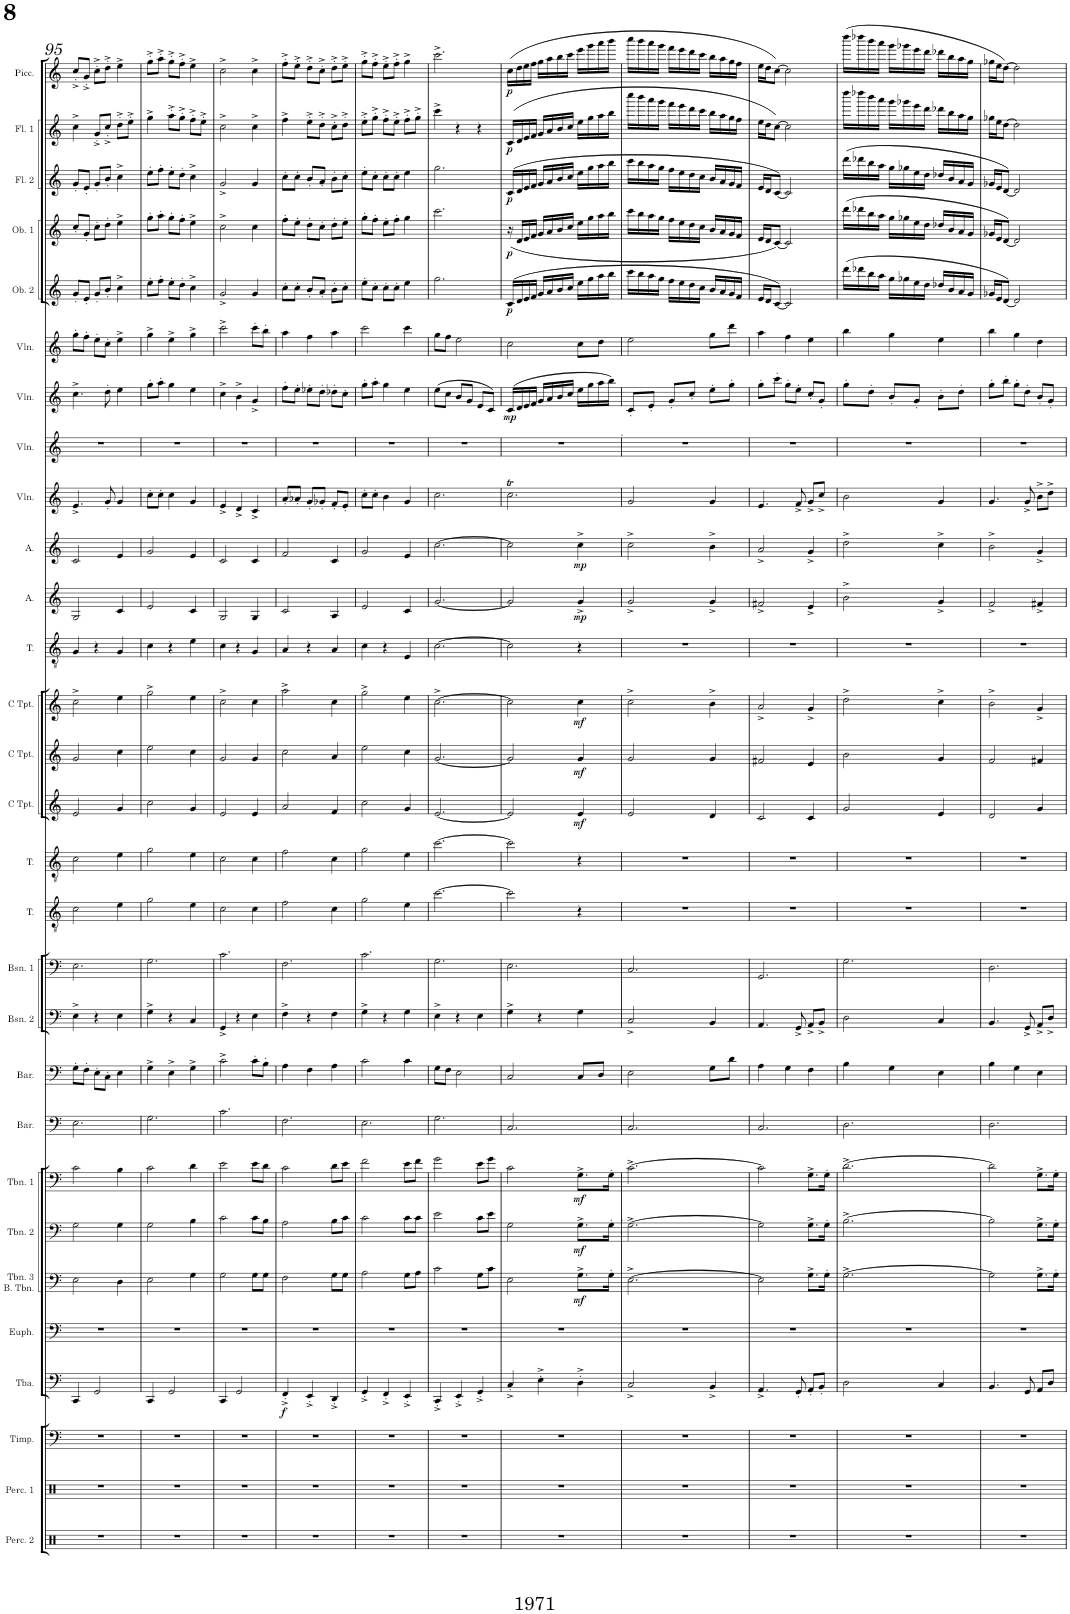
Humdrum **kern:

**kern	**kern	**kern	**kern	**dynam	**kern	**kern	**dynam	**kern	**dynam	**kern	**dynam	**kern	**kern	**kern	**kern	**kern	**kern	**kern	**dynam	**kern	**dynam	**kern	**dynam	**kern	**kern	**dynam	**kern	**dynam	**kern	**kern	**kern	**dynam	**kern	**kern	**dynam	**kern	**dynam	**kern	**dynam	**kern	**dynam	**kern	**dynam
*part29	*part28	*part27	*part26	*part26	*part25	*part24	*part24	*part23	*part23	*part22	*part22	*part21	*part20	*part19	*part18	*part17	*part16	*part15	*part15	*part14	*part14	*part13	*part13	*part12	*part11	*part11	*part10	*part10	*part9	*part8	*part7	*part7	*part6	*part5	*part5	*part4	*part4	*part3	*part3	*part2	*part2	*part1	*part1
*staff29	*staff28	*staff27	*staff26	*staff26	*staff25	*staff24	*staff24	*staff23	*staff23	*staff22	*staff22	*staff21	*staff20	*staff19	*staff18	*staff17	*staff16	*staff15	*staff15	*staff14	*staff14	*staff13	*staff13	*staff12	*staff11	*staff11	*staff10	*staff10	*staff9	*staff8	*staff7	*staff7	*staff6	*staff5	*staff5	*staff4	*staff4	*staff3	*staff3	*staff2	*staff2	*staff1	*staff1
*I"Percussion 2	*I"Percussion 1	*I"Timpani	*I"Tuba	*	*I"Euphonium	*I"Trombone 3 &amp; Bass Trombone	*	*I"Trombone 2	*	*I"Trombone 1	*	*I"Baritone	*I"Baritone	*I"Bassoon 2	*I"Bassoon 1	*I"Tenor	*I"Tenor	*I"C Trumpet	*	*I"C Trumpet	*	*I"C Trumpet	*	*I"Tenor	*I"Alto	*	*I"Alto	*	*I"Violin	*I"Violin	*I"Violin	*	*I"Violin	*I"Oboe 2	*	*I"Oboe 1	*	*I"Flute 2	*	*I"Flute 1	*	*I"Piccolo	*
*I'Perc. 2	*I'Perc. 1	*I'Timp.	*I'Tba.	*	*I'Euph.	*I'Tbn. 3 B. Tbn.	*	*I'Tbn. 2	*	*I'Tbn. 1	*	*I'Bar.	*I'Bar.	*I'Bsn. 2	*I'Bsn. 1	*I'T.	*I'T.	*I'C Tpt.	*	*I'C Tpt.	*	*I'C Tpt.	*	*I'T.	*I'A.	*	*I'A.	*	*I'Vln.	*I'Vln.	*I'Vln.	*	*I'Vln.	*I'Ob. 2	*	*I'Ob. 1	*	*I'Fl. 2	*	*I'Fl. 1	*	*I'Picc.	*
!!LO:PB:g=z
*clefX	*clefX	*clefF4	*clefF4	*	*clefF4	*clefF4	*	*clefF4	*	*clefF4	*	*clefF4	*clefF4	*clefF4	*clefF4	*clefGv2	*clefGv2	*clefG2	*	*clefG2	*	*clefG2	*	*clefGv2	*clefG2	*	*clefG2	*	*clefG2	*clefG2	*clefG2	*	*clefG2	*clefG2	*	*clefG2	*	*clefG2	*	*clefG2	*	*clefG2	*
*	*	*	*	*	*	*	*	*	*	*	*	*	*	*	*	*	*	*	*	*	*	*	*	*	*	*	*	*	*	*	*	*	*	*	*	*	*	*	*	*	*	*Trd-7c-12	*
*k[]	*k[]	*k[]	*k[]	*	*k[]	*k[]	*	*k[]	*	*k[]	*	*k[]	*k[]	*k[]	*k[]	*k[]	*k[]	*k[]	*	*k[]	*	*k[]	*	*k[]	*k[]	*	*k[]	*	*k[]	*k[]	*k[]	*	*k[]	*k[]	*	*k[]	*	*k[]	*	*k[]	*	*k[]	*
*M3/4	*M3/4	*M3/4	*M3/4	*	*M3/4	*M3/4	*	*M3/4	*	*M3/4	*	*M3/4	*M3/4	*M3/4	*M3/4	*M3/4	*M3/4	*M3/4	*	*M3/4	*	*M3/4	*	*M3/4	*M3/4	*	*M3/4	*	*M3/4	*M3/4	*M3/4	*	*M3/4	*M3/4	*	*M3/4	*	*M3/4	*	*M3/4	*	*M3/4	*
=95	=95	=95	=95	=95	=95	=95	=95	=95	=95	=95	=95	=95	=95	=95	=95	=95	=95	=95	=95	=95	=95	=95	=95	=95	=95	=95	=95	=95	=95	=95	=95	=95	=95	=95	=95	=95	=95	=95	=95	=95	=95	=95	=95
2.r	2.r	2.r	4CC/	.	2.r	2E\	.	2G\	.	2c\	.	2.E\	8G'\L	4E^\	2.E\	2c\	2c\	2e/	.	2g/	.	2cc^\	.	4G/	2G/	.	2c/	.	4.e^/	2.r	4.cc^\	.	8gg'\L	8g'/L	.	8cc'/L	.	8g'/L	.	4cc^\	.	8cc'^/L	.
.	.	.	.	.	.	.	.	.	.	.	.	.	8F'\J	.	.	.	.	.	.	.	.	.	.	.	.	.	.	.	.	.	.	.	8ff'\J	8e'/J	.	8g'/J	.	8e'/J	.	.	.	8g'^/J	.
.	.	.	2GG/	.	.	.	.	.	.	.	.	.	8E'\L	4r	.	.	.	.	.	.	.	.	.	4r	.	.	.	.	.	.	.	.	8ee'\L	8g'/L	.	8cc'\L	.	8g'/L	.	8g'^/L	.	8cc'^\L	.
.	.	.	.	.	.	.	.	.	.	.	.	.	8C'\J	.	.	.	.	.	.	.	.	.	.	.	.	.	.	.	8g'/	.	8dd'\	.	8cc'\J	8b'/J	.	8dd'\J	.	8b'/J	.	8cc'^/J	.	8dd'^\J	.
.	.	.	.	.	.	4D\	.	4G\	.	4B\	.	.	4E\	4E\	.	4e\	4e\	4g/	.	4cc\	.	4ee\	.	4G/	4c/	.	4e/	.	4g/	.	4ee\	.	4ee^\	4cc^\	.	4ee^\	.	4cc^\	.	8dd'^\L	.	4ee^\	.
.	.	.	.	.	.	.	.	.	.	.	.	.	.	.	.	.	.	.	.	.	.	.	.	.	.	.	.	.	.	.	.	.	.	.	.	.	.	.	.	8ee'^\J	.	.	.
=96	=96	=96	=96	=96	=96	=96	=96	=96	=96	=96	=96	=96	=96	=96	=96	=96	=96	=96	=96	=96	=96	=96	=96	=96	=96	=96	=96	=96	=96	=96	=96	=96	=96	=96	=96	=96	=96	=96	=96	=96	=96	=96	=96
2.r	2.r	2.r	4CC/	.	2.r	2E\	.	2G\	.	2c\	.	2.G\	4G^\	4G^\	2.G\	2g\	2g\	2cc\	.	2ee\	.	2gg^\	.	4c\	2e/	.	2g/	.	8cc'\L	2.r	8gg'\L	.	4gg^\	8ee'\L	.	8gg'\L	.	8ee'\L	.	4gg^\	.	8gg'^\L	.
.	.	.	.	.	.	.	.	.	.	.	.	.	.	.	.	.	.	.	.	.	.	.	.	.	.	.	.	.	8cc'\J	.	8aa'\J	.	.	8ff'\J	.	8aa'\J	.	8ff'\J	.	.	.	8aa'^\J	.
.	.	.	2GG/	.	.	.	.	.	.	.	.	.	4E^\	4r	.	.	.	.	.	.	.	.	.	4r	.	.	.	.	4cc\	.	4gg\	.	4ee^\	8ee'\L	.	8gg'\L	.	8ee'\L	.	8aa'^\L	.	8gg'^\L	.
.	.	.	.	.	.	.	.	.	.	.	.	.	.	.	.	.	.	.	.	.	.	.	.	.	.	.	.	.	.	.	.	.	.	8dd'\J	.	8ff'\J	.	8dd'\J	.	8gg'^\J	.	8ff'^\J	.
.	.	.	.	.	.	4G\	.	4B\	.	4d\	.	.	4G^\	4C/	.	4e\	4e\	4g/	.	4cc\	.	4ee\	.	4e\	4c/	.	4e/	.	4g/	.	4ee\	.	4gg^\	4cc^\	.	4ee^\	.	4cc^\	.	8ff'^\L	.	4ee^\	.
.	.	.	.	.	.	.	.	.	.	.	.	.	.	.	.	.	.	.	.	.	.	.	.	.	.	.	.	.	.	.	.	.	.	.	.	.	.	.	.	8ee'^\J	.	.	.
=97	=97	=97	=97	=97	=97	=97	=97	=97	=97	=97	=97	=97	=97	=97	=97	=97	=97	=97	=97	=97	=97	=97	=97	=97	=97	=97	=97	=97	=97	=97	=97	=97	=97	=97	=97	=97	=97	=97	=97	=97	=97	=97	=97
2.r	2.r	2.r	4CC/	.	2.r	2G\	.	2c\	.	2e\	.	2.c\	2c^\	4GG^/	2.c\	2c\	2c\	2e/	.	2g/	.	2cc^\	.	4c\	2G/	.	2c/	.	4e^/	2.r	4cc^\	.	2ccc^\	2g^/	.	2cc^\	.	2g^/	.	2cc^\	.	2cc^\	.
.	.	.	2GG/	.	.	.	.	.	.	.	.	.	.	4r	.	.	.	.	.	.	.	.	.	4r	.	.	.	.	4d^/	.	4b^\	.	.	.	.	.	.	.	.	.	.	.	.
.	.	.	.	.	.	8G\L	.	8c\L	.	8e\L	.	.	8c'\L	4E\	.	4c\	4c\	4e/	.	4g/	.	4cc\	.	4G/	4G/	.	4c/	.	4c^/	.	4g^/	.	8ccc'\L	4g/	.	4cc\	.	4g/	.	4cc^\	.	4cc^\	.
.	.	.	.	.	.	8G\J	.	8B\J	.	8d\J	.	.	8B'\J	.	.	.	.	.	.	.	.	.	.	.	.	.	.	.	.	.	.	.	8bb'\J	.	.	.	.	.	.	.	.	.	.
=98	=98	=98	=98	=98	=98	=98	=98	=98	=98	=98	=98	=98	=98	=98	=98	=98	=98	=98	=98	=98	=98	=98	=98	=98	=98	=98	=98	=98	=98	=98	=98	=98	=98	=98	=98	=98	=98	=98	=98	=98	=98	=98	=98
!	!	!	!	!LO:DY:b	!	!	!	!	!	!	!	!	!	!	!	!	!	!	!	!	!	!	!	!	!	!	!	!	!	!	!	!	!	!	!	!	!	!	!	!	!	!	!
2.r	2.r	2.r	4FF'^/	f	2.r	2F\	.	2A\	.	2c\	.	2.F\	4A\	4F^\	2.F\	2f\	2f\	2a/	.	2cc\	.	2aa^\	.	4A/	2c/	.	2f/	.	8a'/L	2.r	8ff'\L	.	4aa\	8cc'\L	.	8ff'\L	.	8cc'\L	.	4ff^\	.	8ff'^\L	.
.	.	.	.	.	.	.	.	.	.	.	.	.	.	.	.	.	.	.	.	.	.	.	.	.	.	.	.	.	8a-X'/J	.	8ee'\J	.	.	8cc'\J	.	8ee'\J	.	8cc'\J	.	.	.	8ee'^\J	.
.	.	.	4EE'^/	.	.	.	.	.	.	.	.	.	4F\	4r	.	.	.	.	.	.	.	.	.	4r	.	.	.	.	8g'/L	.	8ee-X'\L	.	4ff\	8b'/L	.	8dd'\L	.	8b'/L	.	8ee'^\L	.	8dd'^\L	.
.	.	.	.	.	.	.	.	.	.	.	.	.	.	.	.	.	.	.	.	.	.	.	.	.	.	.	.	.	8g-X'/J	.	8dd'\J	.	.	8a'/J	.	8cc'\J	.	8a'/J	.	8dd'^\J	.	8cc'^\J	.
.	.	.	4DD'^/	.	.	8G\L	.	8B\L	.	8d\L	.	.	4A\	4F\	.	4c\	4c\	4f/	.	4a/	.	4cc\	.	4A/	4A/	.	4c/	.	8f'/L	.	8dd-X'\L	.	4aa\	8b'\L	.	8dd'\L	.	8b'\L	.	8cc'^\L	.	8dd'^\L	.
.	.	.	.	.	.	8G\J	.	8c\J	.	8e\J	.	.	.	.	.	.	.	.	.	.	.	.	.	.	.	.	.	.	8e'/J	.	8cc'\J	.	.	8cc'\J	.	8ee'\J	.	8cc'\J	.	8dd'^\J	.	8ee'^\J	.
=99	=99	=99	=99	=99	=99	=99	=99	=99	=99	=99	=99	=99	=99	=99	=99	=99	=99	=99	=99	=99	=99	=99	=99	=99	=99	=99	=99	=99	=99	=99	=99	=99	=99	=99	=99	=99	=99	=99	=99	=99	=99	=99	=99
2.r	2.r	2.r	4GG'^/	.	2.r	2A\	.	2c\	.	2f\	.	2.E\	2c\	4G^\	2.c\	2g\	2g\	2cc\	.	2ee\	.	2gg^\	.	4c\	2e/	.	2g/	.	8cc'\L	2.r	8gg'\L	.	2ccc\	8ee'\L	.	8gg'\L	.	8ee'\L	.	8ee'^\L	.	8gg'^\L	.
.	.	.	.	.	.	.	.	.	.	.	.	.	.	.	.	.	.	.	.	.	.	.	.	.	.	.	.	.	8cc'\J	.	8aa'\J	.	.	8cc'\J	.	8ff'\J	.	8cc'\J	.	8gg'^\J	.	8ff'^\J	.
.	.	.	4FF'^/	.	.	.	.	.	.	.	.	.	.	4r	.	.	.	.	.	.	.	.	.	4r	.	.	.	.	4b\	.	4gg\	.	.	8cc'\L	.	8ee'\L	.	8cc'\L	.	8ff'^\L	.	8ee'^\L	.
.	.	.	.	.	.	.	.	.	.	.	.	.	.	.	.	.	.	.	.	.	.	.	.	.	.	.	.	.	.	.	.	.	.	8cc'\J	.	8ff'\J	.	8cc'\J	.	8ee'^\J	.	8ff'^\J	.
.	.	.	4EE'^/	.	.	8G\L	.	8c\L	.	8e\L	.	.	4c\	4G\	.	4e\	4e\	4g/	.	4cc\	.	4ee\	.	4E/	4c/	.	4e/	.	4g/	.	4ee\	.	4ccc\	4ee\	.	4gg\	.	4ee\	.	8ff'^\L	.	4gg^\	.
.	.	.	.	.	.	8A\J	.	8c\J	.	8f\J	.	.	.	.	.	.	.	.	.	.	.	.	.	.	.	.	.	.	.	.	.	.	.	.	.	.	.	.	.	8gg'^\J	.	.	.
=100	=100	=100	=100	=100	=100	=100	=100	=100	=100	=100	=100	=100	=100	=100	=100	=100	=100	=100	=100	=100	=100	=100	=100	=100	=100	=100	=100	=100	=100	=100	=100	=100	=100	=100	=100	=100	=100	=100	=100	=100	=100	=100	=100
2.r	2.r	2.r	4CC'^/	.	2.r	2c\	.	2e\	.	2g\	.	2.G\	8G\L	4E^\	2.G\	[2.cc\	[2.cc\	[2.e/	.	[2.g/	.	[2.cc^\	.	[2.c\	[2.g/	.	[2.cc\	.	2.cc\	2.r	(8ee\L	.	8gg\L	2.gg\	.	2.ccc\	.	2.gg\	.	4ccc^\	.	2.ccc^\	.
.	.	.	.	.	.	.	.	.	.	.	.	.	8F\J	.	.	.	.	.	.	.	.	.	.	.	.	.	.	.	.	.	8cc\J	.	8ff\J	.	.	.	.	.	.	.	.	.	.
.	.	.	4EE'^/	.	.	.	.	.	.	.	.	.	2E\	4r	.	.	.	.	.	.	.	.	.	.	.	.	.	.	.	.	8b/L	.	2ee\	.	.	.	.	.	.	4r	.	.	.
.	.	.	.	.	.	.	.	.	.	.	.	.	.	.	.	.	.	.	.	.	.	.	.	.	.	.	.	.	.	.	8g/J	.	.	.	.	.	.	.	.	.	.	.	.
.	.	.	4GG'^/	.	.	8G\L	.	8c\L	.	8e\L	.	.	.	4E\	.	.	.	.	.	.	.	.	.	.	.	.	.	.	.	.	8e/L	.	.	.	.	.	.	.	.	4r	.	.	.
.	.	.	.	.	.	8c\J	.	8e\J	.	8g\J	.	.	.	.	.	.	.	.	.	.	.	.	.	.	.	.	.	.	.	.	8c/J)	.	.	.	.	.	.	.	.	.	.	.	.
=101	=101	=101	=101	=101	=101	=101	=101	=101	=101	=101	=101	=101	=101	=101	=101	=101	=101	=101	=101	=101	=101	=101	=101	=101	=101	=101	=101	=101	=101	=101	=101	=101	=101	=101	=101	=101	=101	=101	=101	=101	=101	=101	=101
!	!	!	!	!	!	!	!	!	!	!	!	!	!	!	!	!	!	!	!	!	!	!	!	!	!	!	!	!	!	!	!	!LO:DY:b	!	!	!LO:DY:b	!	!LO:DY:b	!	!LO:DY:b	!	!LO:DY:b	!	!LO:DY:b
2.r	2.r	2.r	4C'^/	.	2.r	2E\	.	2G\	.	2c\	.	2.C/	2C/	4G^\	2.E\	2cc\]	2cc\]	2e/]	.	2g/]	.	2cc\]	.	2c\]	2g/]	.	2cc\]	.	2.ccT\	2.r	(16c/LL	mp	2cc\	(16c/LL	p	(16r	p	(16c/LL	p	(16c/LL	p	(16cc\LL	p
.	.	.	.	.	.	.	.	.	.	.	.	.	.	.	.	.	.	.	.	.	.	.	.	.	.	.	.	.	.	.	16d/	.	.	16d/	.	16d/LL	.	16d/	.	16d/	.	16dd\	.
.	.	.	.	.	.	.	.	.	.	.	.	.	.	.	.	.	.	.	.	.	.	.	.	.	.	.	.	.	.	.	16e/	.	.	16e/	.	16e/	.	16e/	.	16e/	.	16ee\	.
.	.	.	.	.	.	.	.	.	.	.	.	.	.	.	.	.	.	.	.	.	.	.	.	.	.	.	.	.	.	.	16f/JJ	.	.	16f/JJ	.	16f/JJ	.	16f/JJ	.	16f/JJ	.	16ff\JJ	.
.	.	.	4E'^\	.	.	.	.	.	.	.	.	.	.	4r	.	.	.	.	.	.	.	.	.	.	.	.	.	.	.	.	16g/LL	.	.	16g/LL	.	16g/LL	.	16g/LL	.	16g/LL	.	16gg\LL	.
.	.	.	.	.	.	.	.	.	.	.	.	.	.	.	.	.	.	.	.	.	.	.	.	.	.	.	.	.	.	.	16a/	.	.	16a/	.	16a/	.	16a/	.	16a/	.	16aa\	.
.	.	.	.	.	.	.	.	.	.	.	.	.	.	.	.	.	.	.	.	.	.	.	.	.	.	.	.	.	.	.	16b/	.	.	16b/	.	16b/	.	16b/	.	16b/	.	16bb\	.
.	.	.	.	.	.	.	.	.	.	.	.	.	.	.	.	.	.	.	.	.	.	.	.	.	.	.	.	.	.	.	16cc/JJ	.	.	16cc/JJ	.	16cc/JJ	.	16cc/JJ	.	16cc/JJ	.	16ccc\JJ	.
!	!	!	!	!	!	!	!LO:DY:b	!	!LO:DY:b	!	!LO:DY:b	!	!	!	!	!	!	!	!LO:DY:b	!	!LO:DY:b	!	!LO:DY:b	!	!	!LO:DY:b	!	!LO:DY:b	!	!	!	!	!	!	!	!	!	!	!	!	!	!	!
.	.	.	4D'^\	.	.	8.G^\L	mf	8.G^\L	mf	8.G^\L	mf	.	8C/L	4G\	.	4r	4r	4e/	mf	4g/	mf	4cc\	mf	4r	4g^/	mp	4cc^\	mp	.	.	16ee\LL	.	8cc\L	16ee\LL	.	16ee\LL	.	16ee\LL	.	16ee\LL	.	16eee\LL	.
.	.	.	.	.	.	.	.	.	.	.	.	.	.	.	.	.	.	.	.	.	.	.	.	.	.	.	.	.	.	.	16gg\	.	.	16gg\	.	16gg\	.	16gg\	.	16gg\	.	16ggg\	.
.	.	.	.	.	.	.	.	.	.	.	.	.	8D/J	.	.	.	.	.	.	.	.	.	.	.	.	.	.	.	.	.	16aa\	.	8dd\J	16aa\	.	16aa\	.	16aa\	.	16aa\	.	16aaa\	.
.	.	.	.	.	.	16G'\Jk	.	16G'\Jk	.	16G'\Jk	.	.	.	.	.	.	.	.	.	.	.	.	.	.	.	.	.	.	.	.	16bb\JJ)	.	.	16bb\JJ	.	16bb\JJ	.	16bb\JJ	.	16bb\JJ	.	16bbb\JJ	.
=102	=102	=102	=102	=102	=102	=102	=102	=102	=102	=102	=102	=102	=102	=102	=102	=102	=102	=102	=102	=102	=102	=102	=102	=102	=102	=102	=102	=102	=102	=102	=102	=102	=102	=102	=102	=102	=102	=102	=102	=102	=102	=102	=102
2.r	2.r	2.r	2C^/	.	2.r	[2.E^\	.	[2.G^\	.	[2.c^\	.	2.C/	2E\	2C^/	2.C/	2.r	2.r	2e/	.	2g/	.	2cc^\	.	2.r	2g^/	.	2cc^\	.	2g/	2.r	8c'/L	.	2ee\	16ccc\LL	.	16ccc\LL	.	16ccc\LL	.	16cccc\LL	.	16cccc\LL	.
.	.	.	.	.	.	.	.	.	.	.	.	.	.	.	.	.	.	.	.	.	.	.	.	.	.	.	.	.	.	.	.	.	.	16bb\	.	16bb\	.	16bb\	.	16bbb\	.	16bbb\	.
.	.	.	.	.	.	.	.	.	.	.	.	.	.	.	.	.	.	.	.	.	.	.	.	.	.	.	.	.	.	.	8e'/J	.	.	16aa\	.	16aa\	.	16aa\	.	16aaa\	.	16aaa\	.
.	.	.	.	.	.	.	.	.	.	.	.	.	.	.	.	.	.	.	.	.	.	.	.	.	.	.	.	.	.	.	.	.	.	16gg\JJ	.	16gg\JJ	.	16gg\JJ	.	16ggg\JJ	.	16ggg\JJ	.
.	.	.	.	.	.	.	.	.	.	.	.	.	.	.	.	.	.	.	.	.	.	.	.	.	.	.	.	.	.	.	8g'/L	.	.	16ff\LL	.	16ff\LL	.	16ff\LL	.	16fff\LL	.	16fff\LL	.
.	.	.	.	.	.	.	.	.	.	.	.	.	.	.	.	.	.	.	.	.	.	.	.	.	.	.	.	.	.	.	.	.	.	16ee\	.	16ee\	.	16ee\	.	16eee\	.	16eee\	.
.	.	.	.	.	.	.	.	.	.	.	.	.	.	.	.	.	.	.	.	.	.	.	.	.	.	.	.	.	.	.	8cc'/J	.	.	16dd\	.	16dd\	.	16dd\	.	16ddd\	.	16ddd\	.
.	.	.	.	.	.	.	.	.	.	.	.	.	.	.	.	.	.	.	.	.	.	.	.	.	.	.	.	.	.	.	.	.	.	16cc\JJ	.	16cc\JJ	.	16cc\JJ	.	16ccc\JJ	.	16ccc\JJ	.
.	.	.	4BB^/	.	.	.	.	.	.	.	.	.	8G\L	4BB/	.	.	.	4d/	.	4g/	.	4b^\	.	.	4g^/	.	4b^\	.	4g/	.	8ee'\L	.	8gg\L	16b/LL	.	16b/LL	.	16b/LL	.	16bb\LL	.	16bb\LL	.
.	.	.	.	.	.	.	.	.	.	.	.	.	.	.	.	.	.	.	.	.	.	.	.	.	.	.	.	.	.	.	.	.	.	16a/	.	16a/	.	16a/	.	16aa\	.	16aa\	.
.	.	.	.	.	.	.	.	.	.	.	.	.	8d\J	.	.	.	.	.	.	.	.	.	.	.	.	.	.	.	.	.	8gg'\J	.	8ddd\J	16g/	.	16g/	.	16g/	.	16gg\	.	16gg\	.
.	.	.	.	.	.	.	.	.	.	.	.	.	.	.	.	.	.	.	.	.	.	.	.	.	.	.	.	.	.	.	.	.	.	16f/JJ	.	16f/JJ	.	16f/JJ	.	16ff\JJ	.	16ff\JJ	.
=103	=103	=103	=103	=103	=103	=103	=103	=103	=103	=103	=103	=103	=103	=103	=103	=103	=103	=103	=103	=103	=103	=103	=103	=103	=103	=103	=103	=103	=103	=103	=103	=103	=103	=103	=103	=103	=103	=103	=103	=103	=103	=103	=103
2.r	2.r	2.r	4.AA^/	.	2.r	2E\]	.	2G\]	.	2c\]	.	2.C/	4A\	4.AA/	2.GG/	2.r	2.r	2c/	.	2f#X/	.	2a^/	.	2.r	2f#X^/	.	2a^/	.	4.e/	2.r	8gg'\L	.	4aa\	16e/LL	.	16e/LL	.	16e/LL	.	16ee\LL	.	16ee\LL	.
.	.	.	.	.	.	.	.	.	.	.	.	.	.	.	.	.	.	.	.	.	.	.	.	.	.	.	.	.	.	.	.	.	.	16d/J	.	16d/J	.	16d/J	.	16dd\J	.	16dd\J	.
.	.	.	.	.	.	.	.	.	.	.	.	.	.	.	.	.	.	.	.	.	.	.	.	.	.	.	.	.	.	.	8ccc'\J	.	.	[8c/J)	.	[8c/J)	.	[8c/J)	.	[8cc\J)	.	[8cc\J)	.
.	.	.	.	.	.	.	.	.	.	.	.	.	4G\	.	.	.	.	.	.	.	.	.	.	.	.	.	.	.	.	.	8gg'\L	.	4ff\	2c/]	.	2c/]	.	2c/]	.	2cc\]	.	2cc\]	.
.	.	.	8GG'/	.	.	.	.	.	.	.	.	.	.	8GG^/	.	.	.	.	.	.	.	.	.	.	.	.	.	.	8f^/	.	8ee'\J	.	.	.	.	.	.	.	.	.	.	.	.
.	.	.	8AA'/L	.	.	8.G^\L	.	8.G^\L	.	8.G^\L	.	.	4F\	8AA^/L	.	.	.	4c/	.	4e/	.	4g^/	.	.	4e^/	.	4g^/	.	8g^/L	.	8cc'/L	.	4ee\	.	.	.	.	.	.	.	.	.	.
.	.	.	8BB'/J	.	.	.	.	.	.	.	.	.	.	8BB^/J	.	.	.	.	.	.	.	.	.	.	.	.	.	.	8cc^/J	.	8g'/J	.	.	.	.	.	.	.	.	.	.	.	.
.	.	.	.	.	.	16G'\Jk	.	16G'\Jk	.	16G'\Jk	.	.	.	.	.	.	.	.	.	.	.	.	.	.	.	.	.	.	.	.	.	.	.	.	.	.	.	.	.	.	.	.	.
=104	=104	=104	=104	=104	=104	=104	=104	=104	=104	=104	=104	=104	=104	=104	=104	=104	=104	=104	=104	=104	=104	=104	=104	=104	=104	=104	=104	=104	=104	=104	=104	=104	=104	=104	=104	=104	=104	=104	=104	=104	=104	=104	=104
2.r	2.r	2.r	2D\	.	2.r	[2.G^\	.	[2.B^\	.	[2.d^\	.	2.D\	4B\	2D\	2.G\	2.r	2.r	2g/	.	2b\	.	2dd^\	.	2.r	2b^\	.	2dd^\	.	2b\	2.r	8gg'\L	.	4bb\	(16ddd\LL	.	(16ddd\LL	.	(16ddd\LL	.	16dddd\LL	.	(16dddd\LL	.
.	.	.	.	.	.	.	.	.	.	.	.	.	.	.	.	.	.	.	.	.	.	.	.	.	.	.	.	.	.	.	.	.	.	16ddd-X\	.	16ddd-X\	.	16ddd-X\	.	16dddd-X\	.	16dddd-X\	.
.	.	.	.	.	.	.	.	.	.	.	.	.	.	.	.	.	.	.	.	.	.	.	.	.	.	.	.	.	.	.	8dd'\J	.	.	16bb\	.	16bb\	.	16bb\	.	16bbb\	.	16bbb\	.
.	.	.	.	.	.	.	.	.	.	.	.	.	.	.	.	.	.	.	.	.	.	.	.	.	.	.	.	.	.	.	.	.	.	16aa\JJ	.	16aa\JJ	.	16aa\JJ	.	16aaa\JJ	.	16aaa\JJ	.
.	.	.	.	.	.	.	.	.	.	.	.	.	4G\	.	.	.	.	.	.	.	.	.	.	.	.	.	.	.	.	.	8b'/L	.	4gg\	16gg\LL	.	16gg\LL	.	16gg\LL	.	16ggg\LL	.	16ggg\LL	.
.	.	.	.	.	.	.	.	.	.	.	.	.	.	.	.	.	.	.	.	.	.	.	.	.	.	.	.	.	.	.	.	.	.	16gg-X\	.	16gg-X\	.	16gg-X\	.	16ggg-X\	.	16ggg-X\	.
.	.	.	.	.	.	.	.	.	.	.	.	.	.	.	.	.	.	.	.	.	.	.	.	.	.	.	.	.	.	.	8g'/J	.	.	16ee\	.	16ee\	.	16ee\	.	16eee\	.	16eee\	.
.	.	.	.	.	.	.	.	.	.	.	.	.	.	.	.	.	.	.	.	.	.	.	.	.	.	.	.	.	.	.	.	.	.	16dd\JJ	.	16dd\JJ	.	16dd\JJ	.	16ddd\JJ	.	16ddd\JJ	.
.	.	.	4C/	.	.	.	.	.	.	.	.	.	4E\	4C/	.	.	.	4e/	.	4g/	.	4cc^\	.	.	4g^/	.	4cc^\	.	4g/	.	8b'\L	.	4ee\	16dd-X/LL	.	16dd-X/LL	.	16dd-X/LL	.	16ddd-X\LL	.	16ddd-X\LL	.
.	.	.	.	.	.	.	.	.	.	.	.	.	.	.	.	.	.	.	.	.	.	.	.	.	.	.	.	.	.	.	.	.	.	16b/	.	16b/	.	16b/	.	16bb\	.	16bb\	.
.	.	.	.	.	.	.	.	.	.	.	.	.	.	.	.	.	.	.	.	.	.	.	.	.	.	.	.	.	.	.	8dd'\J	.	.	16a/	.	16a/	.	16a/	.	16aa\	.	16aa\	.
.	.	.	.	.	.	.	.	.	.	.	.	.	.	.	.	.	.	.	.	.	.	.	.	.	.	.	.	.	.	.	.	.	.	16g/JJ	.	16g/JJ	.	16g/JJ	.	16gg\JJ	.	16gg\JJ	.
=105	=105	=105	=105	=105	=105	=105	=105	=105	=105	=105	=105	=105	=105	=105	=105	=105	=105	=105	=105	=105	=105	=105	=105	=105	=105	=105	=105	=105	=105	=105	=105	=105	=105	=105	=105	=105	=105	=105	=105	=105	=105	=105	=105
2.r	2.r	2.r	4.BB/	.	2.r	2G\]	.	2B\]	.	2d\]	.	2.D\	4B\	4.BB/	2.D\	2.r	2.r	2d/	.	2f/	.	2b^\	.	2.r	2f^/	.	2b^\	.	4.g/	2.r	8gg'\L	.	4bb\	16g-X/LL	.	16g-X/LL	.	16g-X/LL	.	16gg-X\LL	.	16gg-X\LL	.
.	.	.	.	.	.	.	.	.	.	.	.	.	.	.	.	.	.	.	.	.	.	.	.	.	.	.	.	.	.	.	.	.	.	16e/J	.	16e/J	.	16e/J	.	16ee\J	.	16ee\J	.
.	.	.	.	.	.	.	.	.	.	.	.	.	.	.	.	.	.	.	.	.	.	.	.	.	.	.	.	.	.	.	8bb'\J	.	.	[8d/J)	.	[8d/J)	.	[8d/J)	.	[8dd\J	.	[8dd\J)	.
.	.	.	.	.	.	.	.	.	.	.	.	.	4G\	.	.	.	.	.	.	.	.	.	.	.	.	.	.	.	.	.	8gg'\L	.	4gg\	2d/]	.	2d/]	.	2d/]	.	2dd\]	.	2dd\]	.
.	.	.	8GG/	.	.	.	.	.	.	.	.	.	.	8GG^/	.	.	.	.	.	.	.	.	.	.	.	.	.	.	8g^/	.	8dd'\J	.	.	.	.	.	.	.	.	.	.	.	.
.	.	.	8AA/L	.	.	8.G^\L	.	8.G^\L	.	8.G^\L	.	.	4E\	8AA^/L	.	.	.	4g/	.	4f#X/	.	4g^/	.	.	4f#X^/	.	4g^/	.	8b^\L	.	8b'/L	.	4dd\	.	.	.	.	.	.	.	.	.	.
.	.	.	8D/J	.	.	.	.	.	.	.	.	.	.	8D^/J	.	.	.	.	.	.	.	.	.	.	.	.	.	.	8dd^\J	.	8g'/J	.	.	.	.	.	.	.	.	.	.	.	.
.	.	.	.	.	.	16G'\Jk	.	16G'\Jk	.	16G'\Jk	.	.	.	.	.	.	.	.	.	.	.	.	.	.	.	.	.	.	.	.	.	.	.	.	.	.	.	.	.	.	.	.	.
=	=	=	=	=	=	=	=	=	=	=	=	=	=	=	=	=	=	=	=	=	=	=	=	=	=	=	=	=	=	=	=	=	=	=	=	=	=	=	=	=	=	=	=
*-	*-	*-	*-	*-	*-	*-	*-	*-	*-	*-	*-	*-	*-	*-	*-	*-	*-	*-	*-	*-	*-	*-	*-	*-	*-	*-	*-	*-	*-	*-	*-	*-	*-	*-	*-	*-	*-	*-	*-	*-	*-	*-	*-
